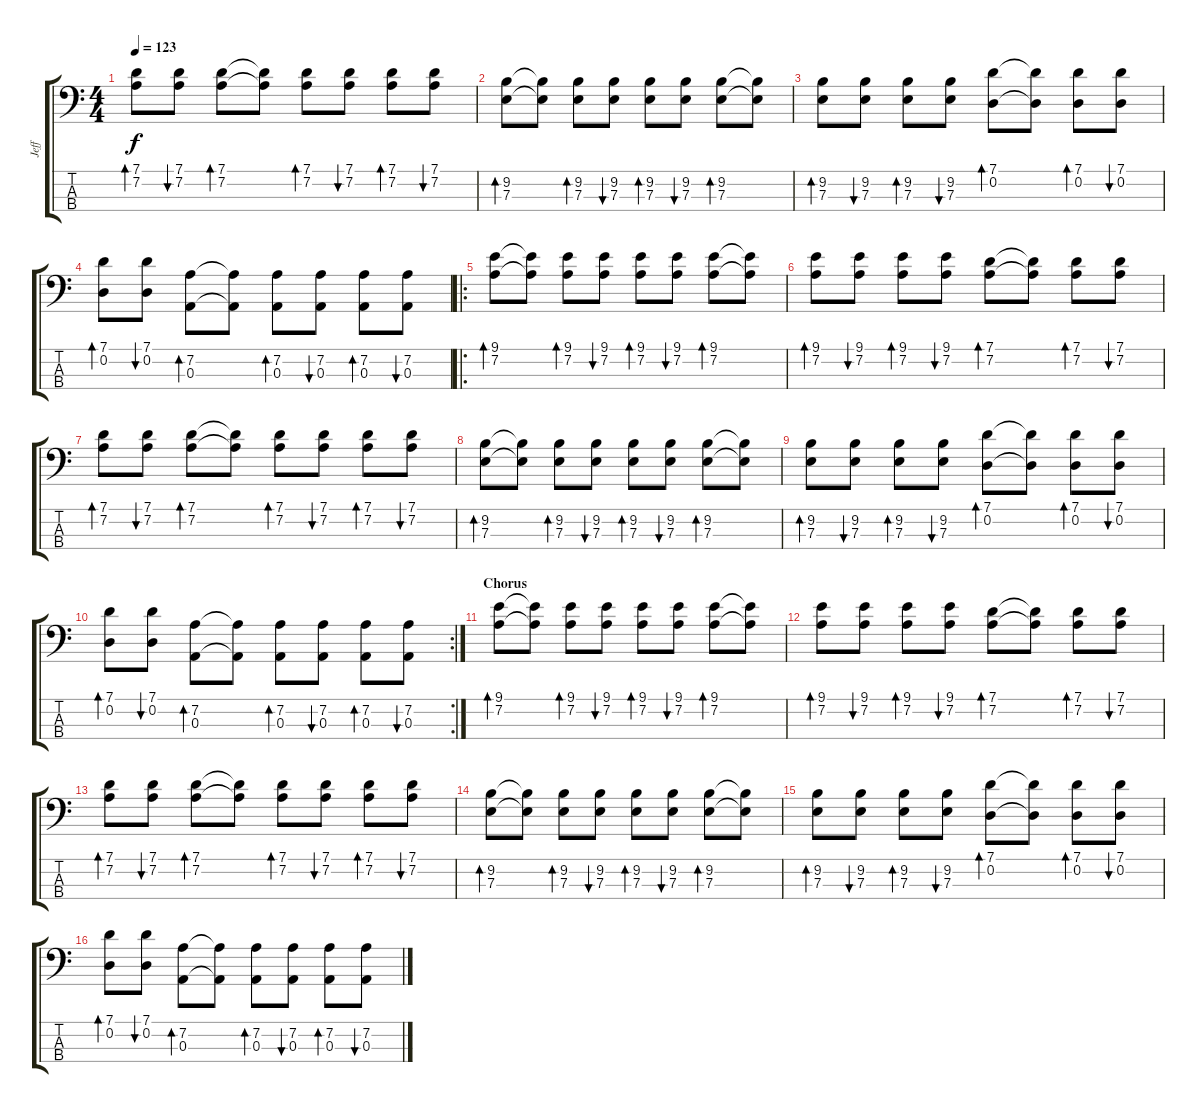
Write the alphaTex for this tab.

\track ("Jeff" "Jeff") {instrument electricbasspick}
\staff {score tabs}
\tuning (G2 D2 A1 E1) {hide}
\ts (4 4)
\tempo 123
\clef f4
\ks c
(7.1 7.2).8{bd 60 dy f} (7.1 7.2).8{bu 60} (7.1 7.2).8{bd 60} (7.1{t} 7.2{t}).8 (7.1 7.2).8{bd 60} (7.1 7.2).8{bu 60} (7.1 7.2).8{bd 60} (7.1 7.2).8{bu 60} |
(9.2 7.3).8{bd 60} (9.2{t} 7.3{t}).8 (9.2 7.3).8{bd 60} (9.2 7.3).8{bu 60} (9.2 7.3).8{bd 60} (9.2 7.3).8{bu 60} (9.2 7.3).8{bd 60} (9.2{t} 7.3{t}).8 |
(9.2 7.3).8{bd 60} (9.2 7.3).8{bu 60} (9.2 7.3).8{bd 60} (9.2 7.3).8{bu 60} (7.1 0.2).8{bd 60} (7.1{t} 0.2{t}).8 (7.1 0.2).8{bd 60} (7.1 0.2).8{bu 60} |
(7.1 0.2).8{bd 60} (7.1 0.2).8{bu 60} (7.2 0.3).8{bd 60} (7.2{t} 0.3{t}).8 (7.2 0.3).8{bd 60} (7.2 0.3).8{bu 60} (7.2 0.3).8{bd 60} (7.2 0.3).8{bu 60} |
\ro
(9.1 7.2).8{bd 60} (9.1{t} 7.2{t}).8 (9.1 7.2).8{bd 60} (9.1 7.2).8{bu 60} (9.1 7.2).8{bd 60} (9.1 7.2).8{bu 60} (9.1 7.2).8{bd 60} (9.1{t} 7.2{t}).8 |
(9.1 7.2).8{bd 60} (9.1 7.2).8{bu 60} (9.1 7.2).8{bd 60} (9.1 7.2).8{bu 60} (7.1 7.2).8{bd 60} (7.1{t} 7.2{t}).8 (7.1 7.2).8{bd 60} (7.1 7.2).8{bu 60} |
(7.1 7.2).8{bd 60} (7.1 7.2).8{bu 60} (7.1 7.2).8{bd 60} (7.1{t} 7.2{t}).8 (7.1 7.2).8{bd 60} (7.1 7.2).8{bu 60} (7.1 7.2).8{bd 60} (7.1 7.2).8{bu 60} |
(9.2 7.3).8{bd 60} (9.2{t} 7.3{t}).8 (9.2 7.3).8{bd 60} (9.2 7.3).8{bu 60} (9.2 7.3).8{bd 60} (9.2 7.3).8{bu 60} (9.2 7.3).8{bd 60} (9.2{t} 7.3{t}).8 |
(9.2 7.3).8{bd 60} (9.2 7.3).8{bu 60} (9.2 7.3).8{bd 60} (9.2 7.3).8{bu 60} (7.1 0.2).8{bd 60} (7.1{t} 0.2{t}).8 (7.1 0.2).8{bd 60} (7.1 0.2).8{bu 60} |
\rc 2
(7.1 0.2).8{bd 60} (7.1 0.2).8{bu 60} (7.2 0.3).8{bd 60} (7.2{t} 0.3{t}).8 (7.2 0.3).8{bd 60} (7.2 0.3).8{bu 60} (7.2 0.3).8{bd 60} (7.2 0.3).8{bu 60} |
\section ("" "Chorus")
(9.1 7.2).8{bd 60} (9.1{t} 7.2{t}).8 (9.1 7.2).8{bd 60} (9.1 7.2).8{bu 60} (9.1 7.2).8{bd 60} (9.1 7.2).8{bu 60} (9.1 7.2).8{bd 60} (9.1{t} 7.2{t}).8 |
(9.1 7.2).8{bd 60} (9.1 7.2).8{bu 60} (9.1 7.2).8{bd 60} (9.1 7.2).8{bu 60} (7.1 7.2).8{bd 60} (7.1{t} 7.2{t}).8 (7.1 7.2).8{bd 60} (7.1 7.2).8{bu 60} |
(7.1 7.2).8{bd 60} (7.1 7.2).8{bu 60} (7.1 7.2).8{bd 60} (7.1{t} 7.2{t}).8 (7.1 7.2).8{bd 60} (7.1 7.2).8{bu 60} (7.1 7.2).8{bd 60} (7.1 7.2).8{bu 60} |
(9.2 7.3).8{bd 60} (9.2{t} 7.3{t}).8 (9.2 7.3).8{bd 60} (9.2 7.3).8{bu 60} (9.2 7.3).8{bd 60} (9.2 7.3).8{bu 60} (9.2 7.3).8{bd 60} (9.2{t} 7.3{t}).8 |
(9.2 7.3).8{bd 60} (9.2 7.3).8{bu 60} (9.2 7.3).8{bd 60} (9.2 7.3).8{bu 60} (7.1 0.2).8{bd 60} (7.1{t} 0.2{t}).8 (7.1 0.2).8{bd 60} (7.1 0.2).8{bu 60} |
(7.1 0.2).8{bd 60} (7.1 0.2).8{bu 60} (7.2 0.3).8{bd 60} (7.2{t} 0.3{t}).8 (7.2 0.3).8{bd 60} (7.2 0.3).8{bu 60} (7.2 0.3).8{bd 60} (7.2 0.3).8{bu 60}
